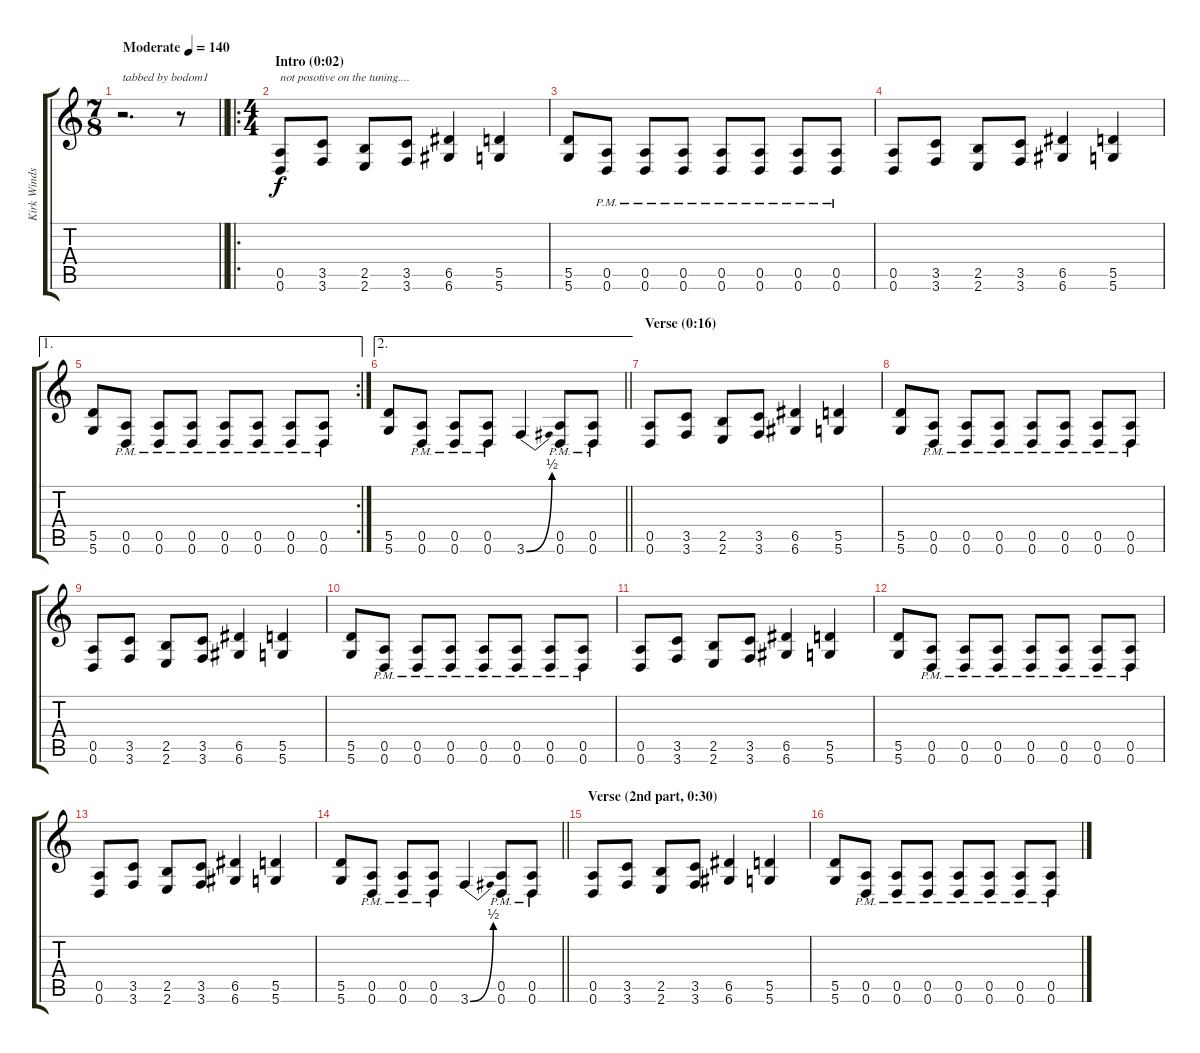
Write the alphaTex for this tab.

\track ("Kirk Windstein (rythym guitar)" "Kirk Winds") {instrument distortionguitar}
\staff {score tabs}
\tuning (E4 B3 G3 D3 A2 D2) {hide}
\ts (7 8)
\tempo (140 "Moderate")
\clef g2
\barLineRight lightlight
\ks c
r.2{d txt "tabbed by bodom1" dy f instrument distortionguitar} r.8 |
\ro
\ts (4 4)
\section ("" "Intro (0:02)")
(0.5 0.6).8{txt "not posotive on the tuning...."} (3.5 3.6).8 (2.5 2.6).8 (3.5 3.6).8 (6.5 6.6).4 (5.5 5.6).4 |
(5.5 5.6).8 (0.5{pm} 0.6{pm}).8 (0.5{pm} 0.6{pm}).8 (0.5{pm} 0.6{pm}).8 (0.5{pm} 0.6{pm}).8 (0.5{pm} 0.6{pm}).8 (0.5{pm} 0.6{pm}).8 (0.5{pm} 0.6{pm}).8 |
(0.5 0.6).8 (3.5 3.6).8 (2.5 2.6).8 (3.5 3.6).8 (6.5 6.6).4 (5.5 5.6).4 |
\ae 1
\rc 2
(5.5 5.6).8 (0.5{pm} 0.6{pm}).8 (0.5{pm} 0.6{pm}).8 (0.5{pm} 0.6{pm}).8 (0.5{pm} 0.6{pm}).8 (0.5{pm} 0.6{pm}).8 (0.5{pm} 0.6{pm}).8 (0.5{pm} 0.6{pm}).8 |
\ae 2
\barLineRight lightlight
(5.5 5.6).8 (0.5{pm} 0.6{pm}).8 (0.5{pm} 0.6{pm}).8 (0.5{pm} 0.6{pm}).8 3.6{be (bend 0 0 60 2)}.4 (0.5{pm} 0.6{pm}).8 (0.5{pm} 0.6{pm}).8 |
\section ("" "Verse (0:16)")
(0.5 0.6).8 (3.5 3.6).8 (2.5 2.6).8 (3.5 3.6).8 (6.5 6.6).4 (5.5 5.6).4 |
(5.5 5.6).8 (0.5{pm} 0.6{pm}).8 (0.5{pm} 0.6{pm}).8 (0.5{pm} 0.6{pm}).8 (0.5{pm} 0.6{pm}).8 (0.5{pm} 0.6{pm}).8 (0.5{pm} 0.6{pm}).8 (0.5{pm} 0.6{pm}).8 |
(0.5 0.6).8 (3.5 3.6).8 (2.5 2.6).8 (3.5 3.6).8 (6.5 6.6).4 (5.5 5.6).4 |
(5.5 5.6).8 (0.5{pm} 0.6{pm}).8 (0.5{pm} 0.6{pm}).8 (0.5{pm} 0.6{pm}).8 (0.5{pm} 0.6{pm}).8 (0.5{pm} 0.6{pm}).8 (0.5{pm} 0.6{pm}).8 (0.5{pm} 0.6{pm}).8 |
(0.5 0.6).8 (3.5 3.6).8 (2.5 2.6).8 (3.5 3.6).8 (6.5 6.6).4 (5.5 5.6).4 |
(5.5 5.6).8 (0.5{pm} 0.6{pm}).8 (0.5{pm} 0.6{pm}).8 (0.5{pm} 0.6{pm}).8 (0.5{pm} 0.6{pm}).8 (0.5{pm} 0.6{pm}).8 (0.5{pm} 0.6{pm}).8 (0.5{pm} 0.6{pm}).8 |
(0.5 0.6).8 (3.5 3.6).8 (2.5 2.6).8 (3.5 3.6).8 (6.5 6.6).4 (5.5 5.6).4 |
\barLineRight lightlight
(5.5 5.6).8 (0.5{pm} 0.6{pm}).8 (0.5{pm} 0.6{pm}).8 (0.5{pm} 0.6{pm}).8 3.6{be (bend 0 0 60 2)}.4 (0.5{pm} 0.6{pm}).8 (0.5{pm} 0.6{pm}).8 |
\section ("" "Verse (2nd part, 0:30)")
(0.5 0.6).8 (3.5 3.6).8 (2.5 2.6).8 (3.5 3.6).8 (6.5 6.6).4 (5.5 5.6).4 |
(5.5 5.6).8 (0.5{pm} 0.6{pm}).8 (0.5{pm} 0.6{pm}).8 (0.5{pm} 0.6{pm}).8 (0.5{pm} 0.6{pm}).8 (0.5{pm} 0.6{pm}).8 (0.5{pm} 0.6{pm}).8 (0.5{pm} 0.6{pm}).8
